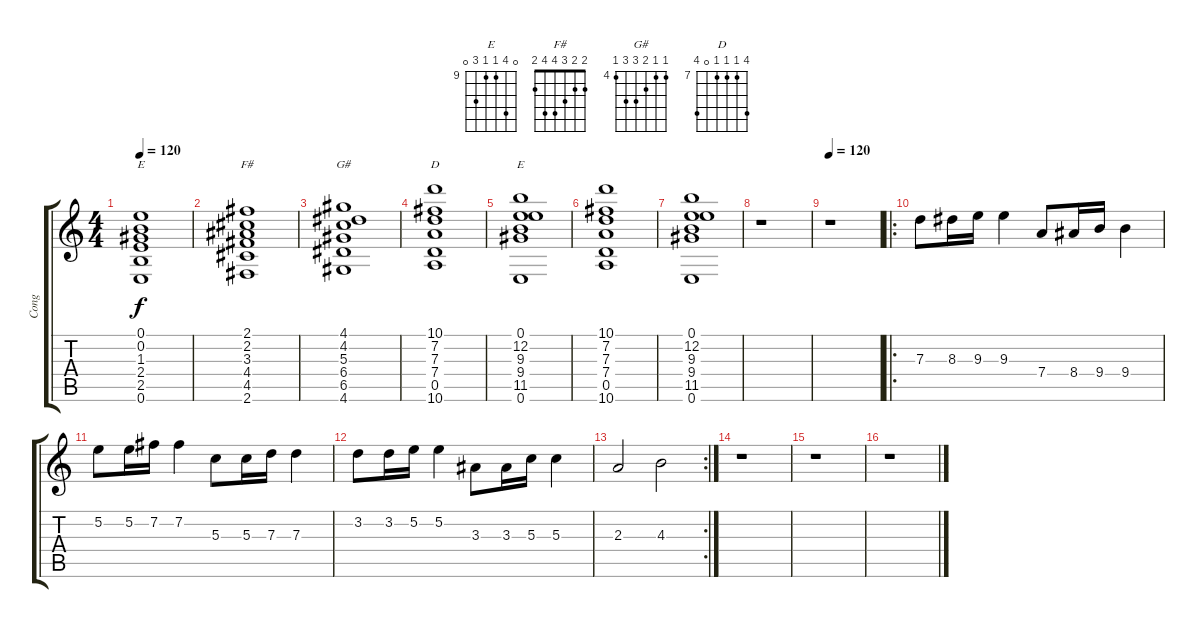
\track ("Cong" "Cong") {instrument acousticguitarsteel}
\staff {score tabs}
\tuning (E4 B3 G3 D3 A2 E2) {hide}
\chord ("E" 0 0 1 2 2 0)
\chord ("F#" 2 2 3 4 4 2)
\chord ("G#" 4 4 5 6 6 4) {firstfret 4}
\chord ("D" 10 7 7 7 0 10) {firstfret 7}
\chord ("E" 0 12 9 9 11 0) {firstfret 9}
\ts (4 4)
\tempo 120
\clef g2
\ks c
(0.1 0.2 1.3 2.4 2.5 0.6).1{ch "E" dy f} |
(2.1 2.2 3.3 4.4 4.5 2.6).1{ch "F#"} |
(4.1 4.2 5.3 6.4 6.5 4.6).1{ch "G#"} |
(10.1 7.2 7.3 7.4 0.5 10.6).1{ch "D"} |
(0.1 12.2 9.3 9.4 11.5 0.6).1{ch "E"} |
(10.1 7.2 7.3 7.4 0.5 10.6).1 |
(0.1 12.2 9.3 9.4 11.5 0.6).1 |
r.1 |
\tempo 120
r.1 |
\ro
7.3.8{volume 16} 8.3.16 9.3.16 9.3.4 7.4.8 8.4.16 9.4.16 9.4.4 |
5.2.8 5.2.16 7.2.16 7.2.4 5.3.8 5.3.16 7.3.16 7.3.4 |
3.2.8 3.2.16 5.2.16 5.2.4 3.3.8 3.3.16 5.3.16 5.3.4 |
\rc 2
2.3.2 4.3.2 |
r.1 |
r.1 |
r.1
